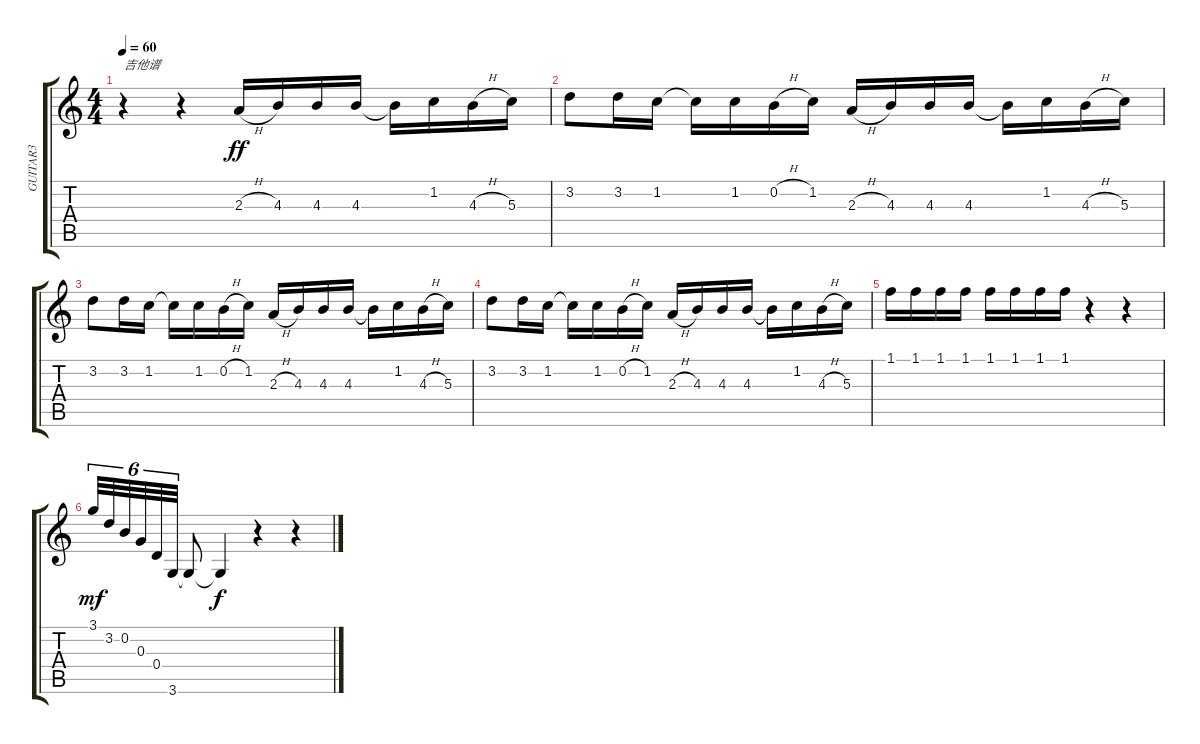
\track ("GUITAR3" "GUITAR3") {instrument acousticguitarsteel}
\staff {score tabs}
\tuning (E4 B3 G3 D3 A2 E2) {hide}
\ts (4 4)
\tempo 60
\clef g2
\ks c
r.4{txt "吉他谱" dy ff} r.4 2.3{h}.16 4.3.16 4.3.16 4.3.16 4.3{t}.16 1.2.16 4.3{h}.16 5.3.16 |
3.2.8 3.2.16 1.2.16 1.2{t}.16 1.2.16 0.2{h}.16 1.2.16 2.3{h}.16 4.3.16 4.3.16 4.3.16 4.3{t}.16 1.2.16 4.3{h}.16 5.3.16 |
3.2.8 3.2.16 1.2.16 1.2{t}.16 1.2.16 0.2{h}.16 1.2.16 2.3{h}.16 4.3.16 4.3.16 4.3.16 4.3{t}.16 1.2.16 4.3{h}.16 5.3.16 |
3.2.8 3.2.16 1.2.16 1.2{t}.16 1.2.16 0.2{h}.16 1.2.16 2.3{h}.16 4.3.16 4.3.16 4.3.16 4.3{t}.16 1.2.16 4.3{h}.16 5.3.16 |
1.1.16 1.1.16 1.1.16 1.1.16 1.1.16 1.1.16 1.1.16 1.1.16 r.4 r.4 |
3.1.32{tu (6 4) dy mf} 3.2.32{tu (6 4)} 0.2.32{tu (6 4)} 0.3.32{tu (6 4)} 0.4.32{tu (6 4)} 3.6.32{tu (6 4)} 3.6{t}.8 3.6{t}.4{dy f} r.4 r.4
